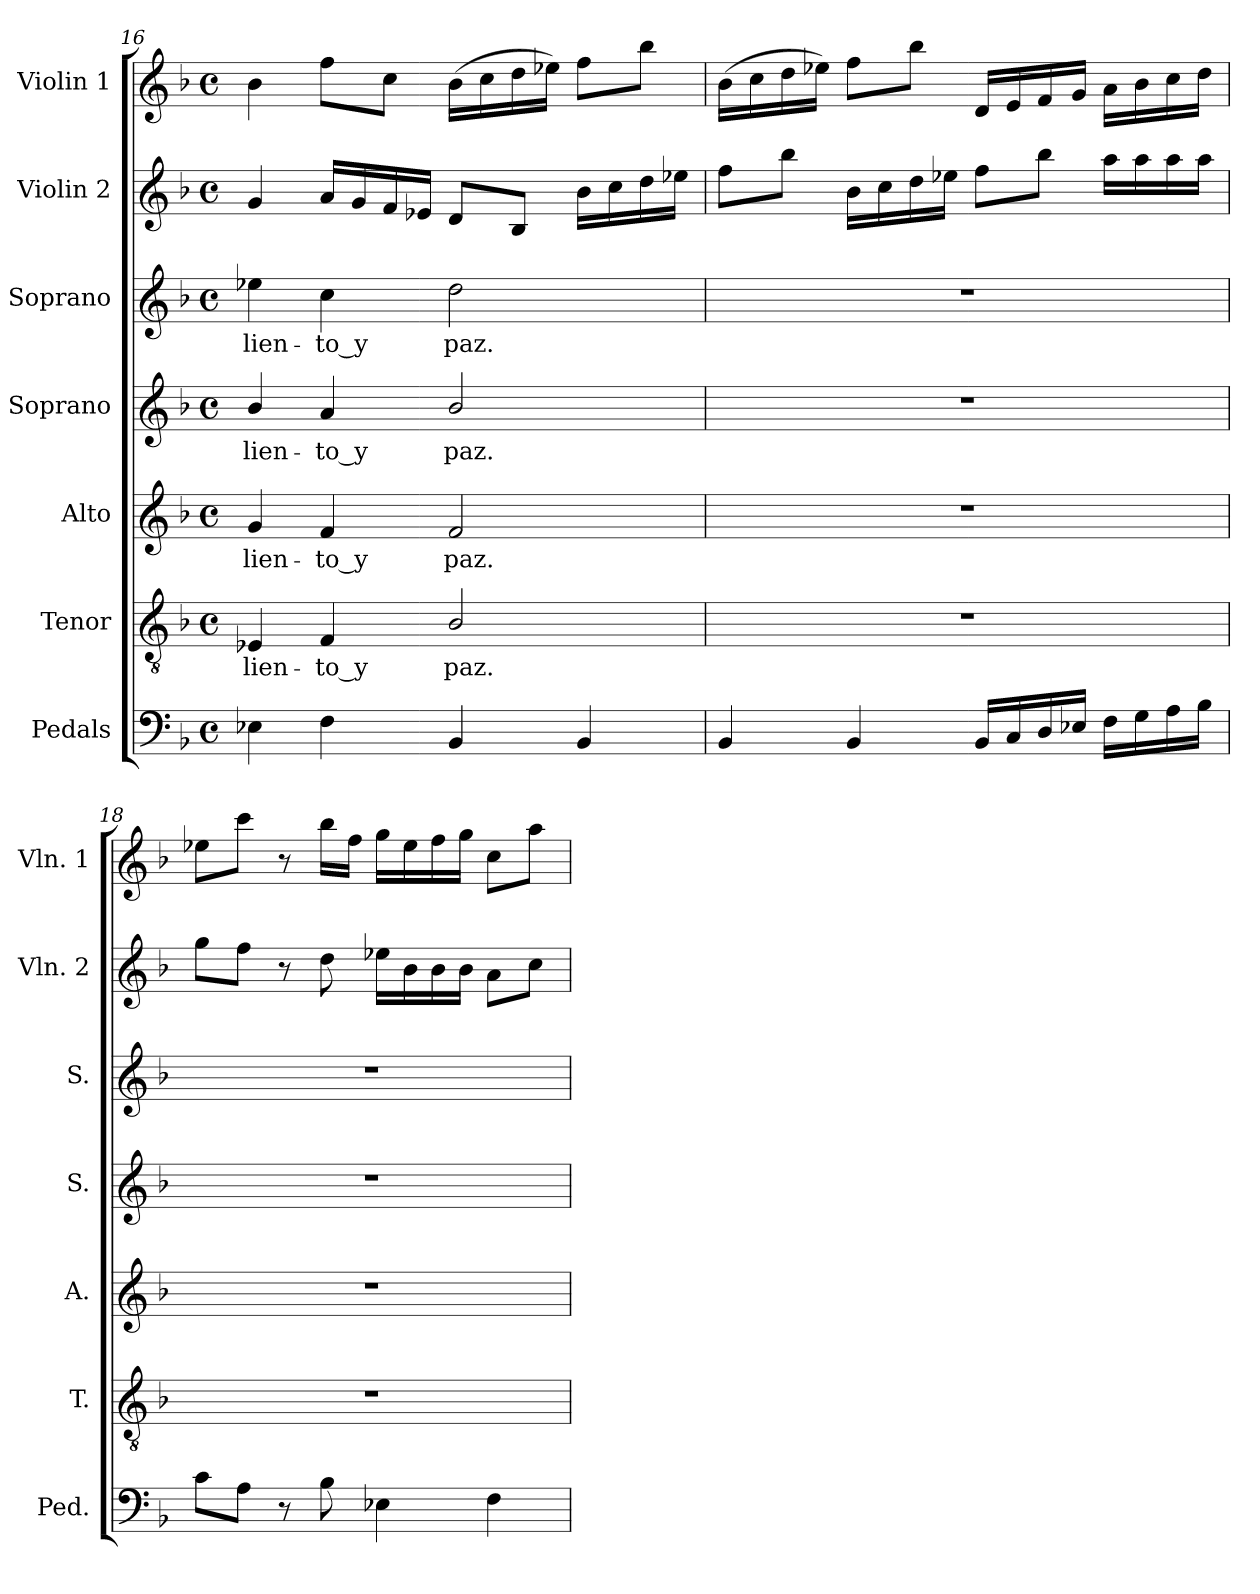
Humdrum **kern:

**kern	**kern	**text	**kern	**text	**kern	**text	**kern	**text	**kern	**kern
*part7	*part6	*part6	*part5	*part5	*part4	*part4	*part3	*part3	*part2	*part1
*staff7	*staff6	*staff6	*staff5	*staff5	*staff4	*staff4	*staff3	*staff3	*staff2	*staff1
*I"Pedals	*I"Tenor	*	*I"Alto	*	*I"Soprano	*	*I"Soprano	*	*I"Violin 2	*I"Violin 1
*I'Ped.	*I'T.	*	*I'A.	*	*I'S.	*	*I'S.	*	*I'Vln. 2	*I'Vln. 1
*clefF4	*clefGv2	*	*clefG2	*	*clefG2	*	*clefG2	*	*clefG2	*clefG2
*	*ITrd7c12	*	*	*	*	*	*	*	*	*
*k[b-]	*k[b-]	*	*k[b-]	*	*k[b-]	*	*k[b-]	*	*k[b-]	*k[b-]
*F:	*F:	*	*F:	*	*F:	*	*F:	*	*F:	*F:
*M4/4	*M4/4	*	*M4/4	*	*M4/4	*	*M4/4	*	*M4/4	*M4/4
*met(c)	*met(c)	*	*met(c)	*	*met(c)	*	*met(c)	*	*met(c)	*met(c)
=16	=16	=16	=16	=16	=16	=16	=16	=16	=16	=16
!	!	!LO:LY:b:color=#000000	!	!	!	!	!	!	!	!
!	!	!	!	!LO:LY:b:color=#000000	!	!	!	!	!	!
!	!	!	!	!	!	!LO:LY:b:color=#000000	!	!	!	!
!	!	!	!	!	!	!	!	!LO:LY:b:color=#000000	!	!
4E-Xi\	4EE-Xi/	-lien-	4gi/	-lien-	4b-i/	-lien-	4ee-Xi\	-lien-	4gi/	4b-i\
!	!	!LO:LY:b:color=#000000	!	!	!	!	!	!	!	!
!	!	!	!	!LO:LY:b:color=#000000	!	!	!	!	!	!
!	!	!	!	!	!	!LO:LY:b:color=#000000	!	!	!	!
!	!	!	!	!	!	!	!	!LO:LY:b:color=#000000	!	!
4Fi\	4FFi/	-to_y	4fi/	-to_y	4ai/	-to_y	4cci\	-to_y	16ai/LL	8ffi\L
.	.	.	.	.	.	.	.	.	16gi/	.
.	.	.	.	.	.	.	.	.	16fi/	8cci\J
.	.	.	.	.	.	.	.	.	16e-Xi/JJ	.
!	!	!LO:LY:b:color=#000000	!	!	!	!	!	!	!	!
!	!	!	!	!LO:LY:b:color=#000000	!	!	!	!	!	!
!	!	!	!	!	!	!LO:LY:b:color=#000000	!	!	!	!
!	!	!	!	!	!	!	!	!LO:LY:b:color=#000000	!	!
4BB-i/	2BB-i/	paz.	2fi/	paz.	2b-i/	paz.	2ddi\	paz.	8di/L	(16b-i\LL
.	.	.	.	.	.	.	.	.	.	16cci\
.	.	.	.	.	.	.	.	.	8B-i/J	16ddi\
.	.	.	.	.	.	.	.	.	.	16ee-Xi\JJ)
4BB-i/	.	.	.	.	.	.	.	.	16b-i\LL	8ffi\L
.	.	.	.	.	.	.	.	.	16cci\	.
.	.	.	.	.	.	.	.	.	16ddi\	8bb-i\J
.	.	.	.	.	.	.	.	.	16ee-Xi\JJ	.
=17	=17	=17	=17	=17	=17	=17	=17	=17	=17	=17
4BB-i/	1r	.	1r	.	1r	.	1r	.	8ffi\L	(16b-i\LL
.	.	.	.	.	.	.	.	.	.	16cci\
.	.	.	.	.	.	.	.	.	8bb-i\J	16ddi\
.	.	.	.	.	.	.	.	.	.	16ee-Xi\JJ)
4BB-i/	.	.	.	.	.	.	.	.	16b-i\LL	8ffi\L
.	.	.	.	.	.	.	.	.	16cci\	.
.	.	.	.	.	.	.	.	.	16ddi\	8bb-i\J
.	.	.	.	.	.	.	.	.	16ee-Xi\JJ	.
16BB-i/LL	.	.	.	.	.	.	.	.	8ffi\L	16di/LL
16Ci/	.	.	.	.	.	.	.	.	.	16ei/
16Di/	.	.	.	.	.	.	.	.	8bb-i\J	16fi/
16E-Xi/JJ	.	.	.	.	.	.	.	.	.	16gi/JJ
16Fi\LL	.	.	.	.	.	.	.	.	16aai\LL	16ai\LL
16Gi\	.	.	.	.	.	.	.	.	16aai\	16b-i\
16Ai\	.	.	.	.	.	.	.	.	16aai\	16cci\
16B-i\JJ	.	.	.	.	.	.	.	.	16aai\JJ	16ddi\JJ
!!LO:LB:g=z
=18	=18	=18	=18	=18	=18	=18	=18	=18	=18	=18
8ci\L	1r	.	1r	.	1r	.	1r	.	8ggi\L	8ee-Xi\L
8Ai\J	.	.	.	.	.	.	.	.	8ffi\J	8ccci\J
8r	.	.	.	.	.	.	.	.	8r	8r
8B-i\	.	.	.	.	.	.	.	.	8ddi\	16bb-i\LL
.	.	.	.	.	.	.	.	.	.	16ffi\JJ
4E-Xi\	.	.	.	.	.	.	.	.	16ee-Xi\LL	16ggi\LL
.	.	.	.	.	.	.	.	.	16b-i\	16ee-i\
.	.	.	.	.	.	.	.	.	16b-i\	16ffi\
.	.	.	.	.	.	.	.	.	16b-i\JJ	16ggi\JJ
4Fi\	.	.	.	.	.	.	.	.	8ai\L	8cci\L
.	.	.	.	.	.	.	.	.	8cci\J	8aai\J
=	=	=	=	=	=	=	=	=	=	=
*-	*-	*-	*-	*-	*-	*-	*-	*-	*-	*-
